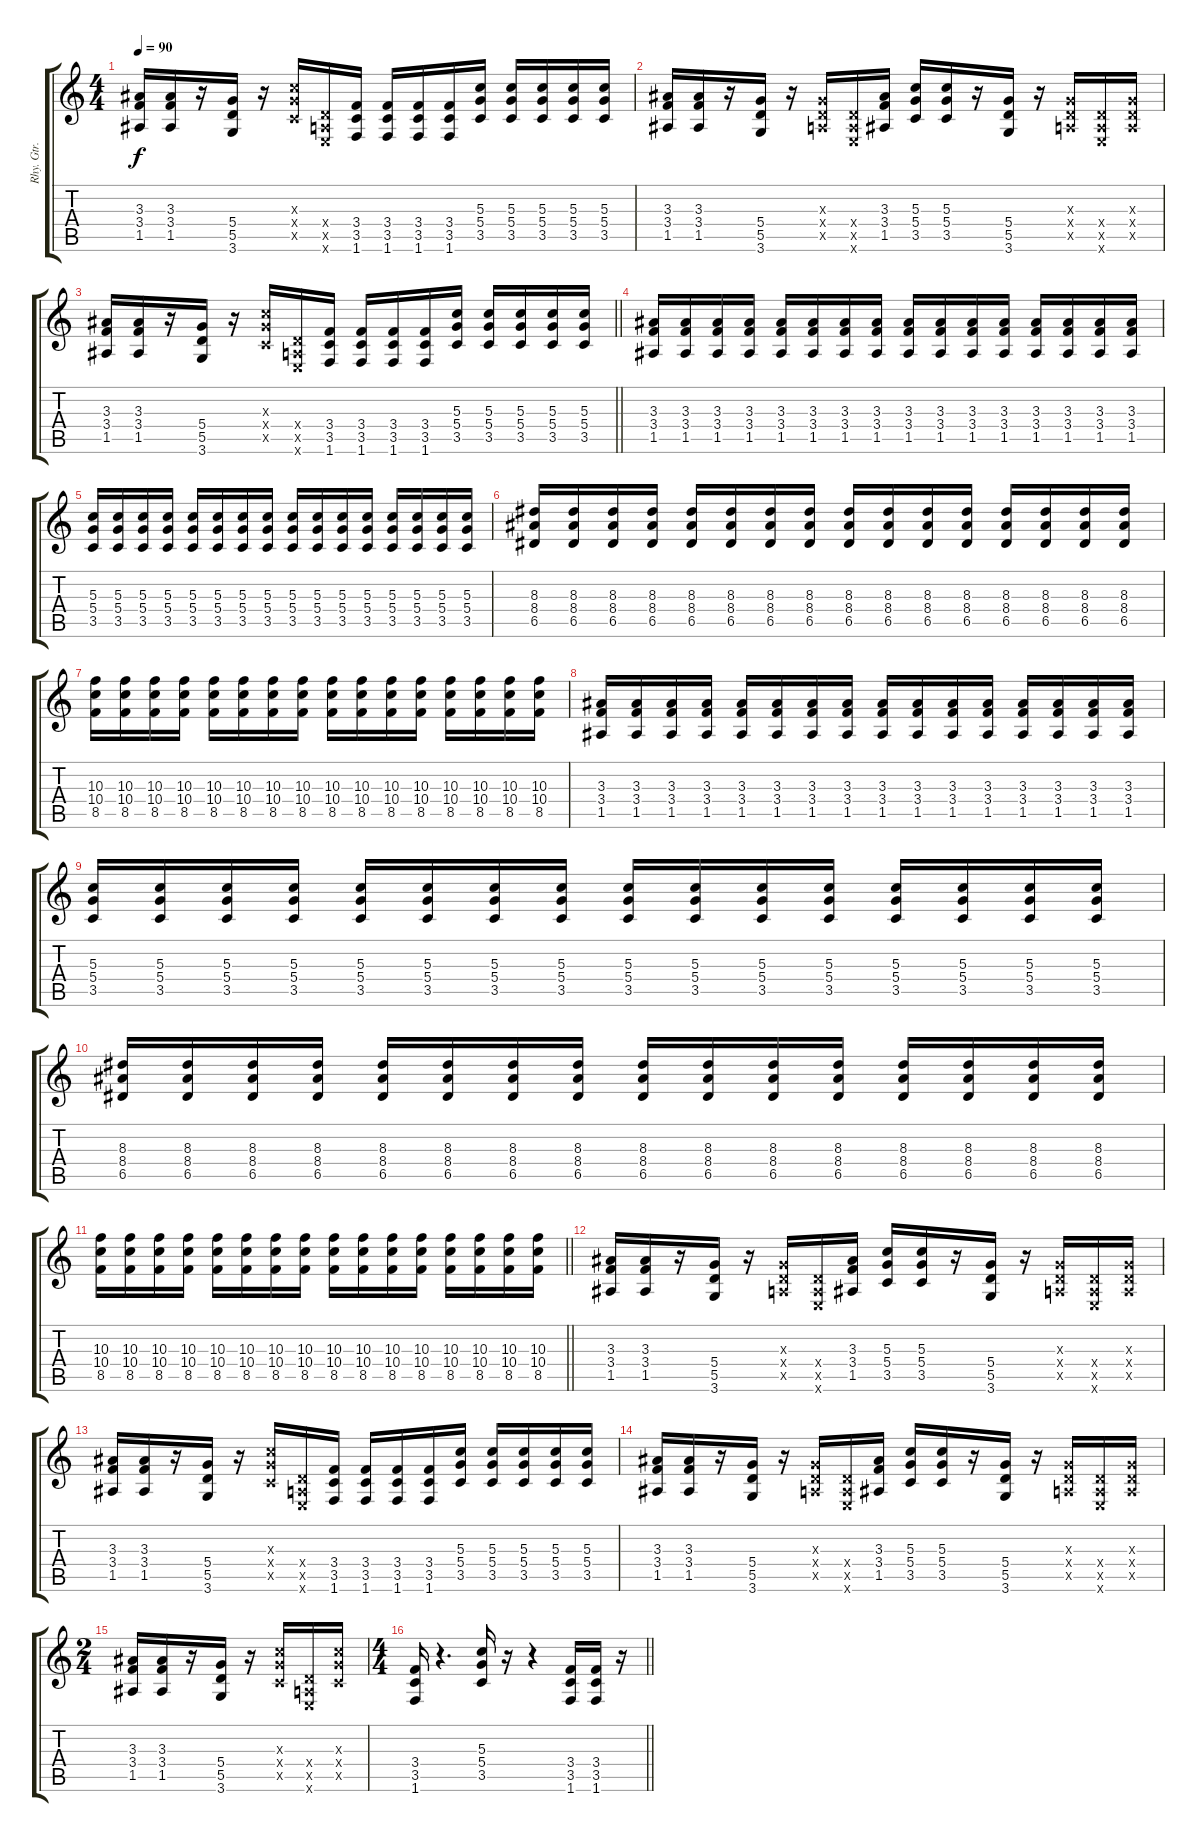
\track ("Rhy. Gtr. 2" "Rhy. Gtr. ") {instrument distortionguitar}
\staff {score tabs}
\tuning (E4 B3 G3 D3 A2 E2) {hide}
\ts (4 4)
\tempo 90
\clef g2
\ks c
(3.3 3.4 1.5).16{dy f} (3.3 3.4 1.5).16 r.16 (5.4 5.5 3.6).16 r.16 (5.3{x} 5.4{x} 3.5{x}).16 (0.4{x} 0.5{x} 0.6{x}).16 (3.4 3.5 1.6).16 (3.4 3.5 1.6).16 (3.4 3.5 1.6).16 (3.4 3.5 1.6).16 (5.3 5.4 3.5).16 (5.3 5.4 3.5).16 (5.3 5.4 3.5).16 (5.3 5.4 3.5).16 (5.3 5.4 3.5).16 |
(3.3 3.4 1.5).16 (3.3 3.4 1.5).16 r.16 (5.4 5.5 3.6).16 r.16 (0.3{x} 0.4{x} 0.5{x}).16 (0.4{x} 0.5{x} 0.6{x}).16 (3.3 3.4 1.5).16 (5.3 5.4 3.5).16 (5.3 5.4 3.5).16 r.16 (5.4 5.5 3.6).16 r.16 (0.3{x} 0.4{x} 0.5{x}).16 (0.4{x} 0.5{x} 0.6{x}).16 (0.3{x} 0.4{x} 0.5{x}).16 |
\barLineRight lightlight
(3.3 3.4 1.5).16 (3.3 3.4 1.5).16 r.16 (5.4 5.5 3.6).16 r.16 (5.3{x} 5.4{x} 3.5{x}).16 (0.4{x} 0.5{x} 0.6{x}).16 (3.4 3.5 1.6).16 (3.4 3.5 1.6).16 (3.4 3.5 1.6).16 (3.4 3.5 1.6).16 (5.3 5.4 3.5).16 (5.3 5.4 3.5).16 (5.3 5.4 3.5).16 (5.3 5.4 3.5).16 (5.3 5.4 3.5).16 |
\section ("" "")
(3.3 3.4 1.5).16 (3.3 3.4 1.5).16 (3.3 3.4 1.5).16 (3.3 3.4 1.5).16 (3.3 3.4 1.5).16 (3.3 3.4 1.5).16 (3.3 3.4 1.5).16 (3.3 3.4 1.5).16 (3.3 3.4 1.5).16 (3.3 3.4 1.5).16 (3.3 3.4 1.5).16 (3.3 3.4 1.5).16 (3.3 3.4 1.5).16 (3.3 3.4 1.5).16 (3.3 3.4 1.5).16 (3.3 3.4 1.5).16 |
(5.3 5.4 3.5).16 (5.3 5.4 3.5).16 (5.3 5.4 3.5).16 (5.3 5.4 3.5).16 (5.3 5.4 3.5).16 (5.3 5.4 3.5).16 (5.3 5.4 3.5).16 (5.3 5.4 3.5).16 (5.3 5.4 3.5).16 (5.3 5.4 3.5).16 (5.3 5.4 3.5).16 (5.3 5.4 3.5).16 (5.3 5.4 3.5).16 (5.3 5.4 3.5).16 (5.3 5.4 3.5).16 (5.3 5.4 3.5).16 |
(8.3 8.4 6.5).16 (8.3 8.4 6.5).16 (8.3 8.4 6.5).16 (8.3 8.4 6.5).16 (8.3 8.4 6.5).16 (8.3 8.4 6.5).16 (8.3 8.4 6.5).16 (8.3 8.4 6.5).16 (8.3 8.4 6.5).16 (8.3 8.4 6.5).16 (8.3 8.4 6.5).16 (8.3 8.4 6.5).16 (8.3 8.4 6.5).16 (8.3 8.4 6.5).16 (8.3 8.4 6.5).16 (8.3 8.4 6.5).16 |
(10.3 10.4 8.5).16 (10.3 10.4 8.5).16 (10.3 10.4 8.5).16 (10.3 10.4 8.5).16 (10.3 10.4 8.5).16 (10.3 10.4 8.5).16 (10.3 10.4 8.5).16 (10.3 10.4 8.5).16 (10.3 10.4 8.5).16 (10.3 10.4 8.5).16 (10.3 10.4 8.5).16 (10.3 10.4 8.5).16 (10.3 10.4 8.5).16 (10.3 10.4 8.5).16 (10.3 10.4 8.5).16 (10.3 10.4 8.5).16 |
(3.3 3.4 1.5).16 (3.3 3.4 1.5).16 (3.3 3.4 1.5).16 (3.3 3.4 1.5).16 (3.3 3.4 1.5).16 (3.3 3.4 1.5).16 (3.3 3.4 1.5).16 (3.3 3.4 1.5).16 (3.3 3.4 1.5).16 (3.3 3.4 1.5).16 (3.3 3.4 1.5).16 (3.3 3.4 1.5).16 (3.3 3.4 1.5).16 (3.3 3.4 1.5).16 (3.3 3.4 1.5).16 (3.3 3.4 1.5).16 |
(5.3 5.4 3.5).16 (5.3 5.4 3.5).16 (5.3 5.4 3.5).16 (5.3 5.4 3.5).16 (5.3 5.4 3.5).16 (5.3 5.4 3.5).16 (5.3 5.4 3.5).16 (5.3 5.4 3.5).16 (5.3 5.4 3.5).16 (5.3 5.4 3.5).16 (5.3 5.4 3.5).16 (5.3 5.4 3.5).16 (5.3 5.4 3.5).16 (5.3 5.4 3.5).16 (5.3 5.4 3.5).16 (5.3 5.4 3.5).16 |
(8.3 8.4 6.5).16 (8.3 8.4 6.5).16 (8.3 8.4 6.5).16 (8.3 8.4 6.5).16 (8.3 8.4 6.5).16 (8.3 8.4 6.5).16 (8.3 8.4 6.5).16 (8.3 8.4 6.5).16 (8.3 8.4 6.5).16 (8.3 8.4 6.5).16 (8.3 8.4 6.5).16 (8.3 8.4 6.5).16 (8.3 8.4 6.5).16 (8.3 8.4 6.5).16 (8.3 8.4 6.5).16 (8.3 8.4 6.5).16 |
\barLineRight lightlight
(10.3 10.4 8.5).16 (10.3 10.4 8.5).16 (10.3 10.4 8.5).16 (10.3 10.4 8.5).16 (10.3 10.4 8.5).16 (10.3 10.4 8.5).16 (10.3 10.4 8.5).16 (10.3 10.4 8.5).16 (10.3 10.4 8.5).16 (10.3 10.4 8.5).16 (10.3 10.4 8.5).16 (10.3 10.4 8.5).16 (10.3 10.4 8.5).16 (10.3 10.4 8.5).16 (10.3 10.4 8.5).16 (10.3 10.4 8.5).16 |
\section ("" "")
(3.3 3.4 1.5).16 (3.3 3.4 1.5).16 r.16 (5.4 5.5 3.6).16 r.16 (0.3{x} 0.4{x} 0.5{x}).16 (0.4{x} 0.5{x} 0.6{x}).16 (3.3 3.4 1.5).16 (5.3 5.4 3.5).16 (5.3 5.4 3.5).16 r.16 (5.4 5.5 3.6).16 r.16 (0.3{x} 0.4{x} 0.5{x}).16 (0.4{x} 0.5{x} 0.6{x}).16 (0.3{x} 0.4{x} 0.5{x}).16 |
(3.3 3.4 1.5).16 (3.3 3.4 1.5).16 r.16 (5.4 5.5 3.6).16 r.16 (5.3{x} 5.4{x} 3.5{x}).16 (0.4{x} 0.5{x} 0.6{x}).16 (3.4 3.5 1.6).16 (3.4 3.5 1.6).16 (3.4 3.5 1.6).16 (3.4 3.5 1.6).16 (5.3 5.4 3.5).16 (5.3 5.4 3.5).16 (5.3 5.4 3.5).16 (5.3 5.4 3.5).16 (5.3 5.4 3.5).16 |
(3.3 3.4 1.5).16 (3.3 3.4 1.5).16 r.16 (5.4 5.5 3.6).16 r.16 (0.3{x} 0.4{x} 0.5{x}).16 (0.4{x} 0.5{x} 0.6{x}).16 (3.3 3.4 1.5).16 (5.3 5.4 3.5).16 (5.3 5.4 3.5).16 r.16 (5.4 5.5 3.6).16 r.16 (0.3{x} 0.4{x} 0.5{x}).16 (0.4{x} 0.5{x} 0.6{x}).16 (0.3{x} 0.4{x} 0.5{x}).16 |
\ts (2 4)
(3.3 3.4 1.5).16 (3.3 3.4 1.5).16 r.16 (5.4 5.5 3.6).16 r.16 (5.3{x} 5.4{x} 3.5{x}).16 (0.4{x} 0.5{x} 0.6{x}).16 (5.3{x} 5.4{x} 3.5{x}).16 |
\ts (4 4)
\barLineRight lightlight
(3.4 3.5 1.6).16 r.4{d} (5.3 5.4 3.5).16 r.16 r.4 (3.4 3.5 1.6).16 (3.4 3.5 1.6).16 r.16
